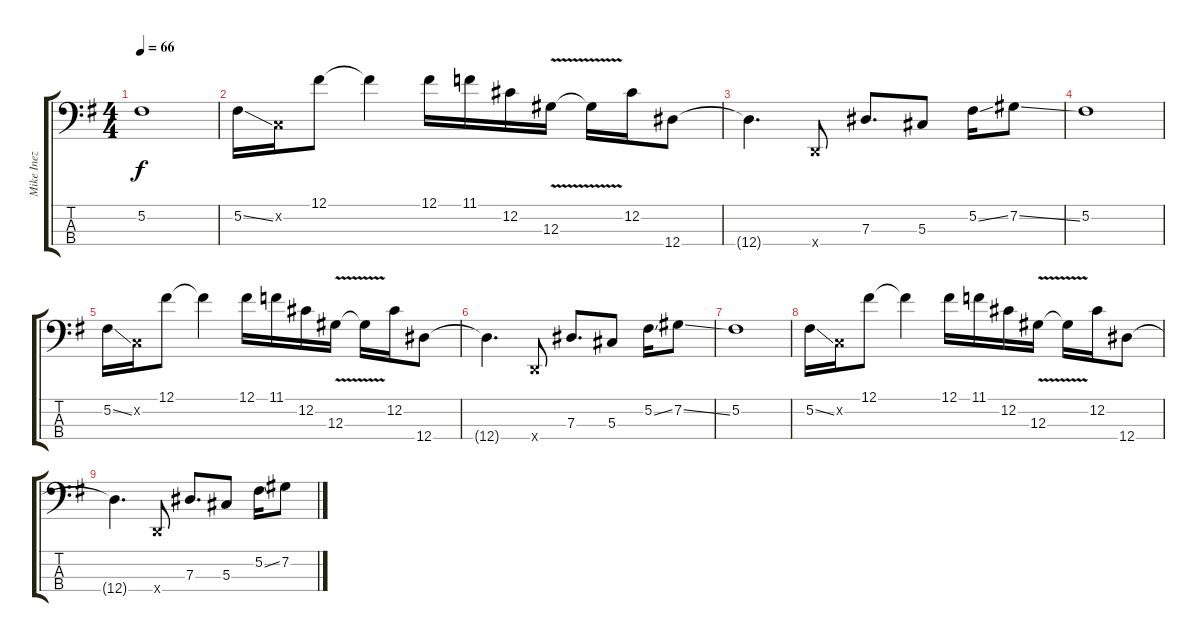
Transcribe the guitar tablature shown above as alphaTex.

\track ("Mike Inez - Bass" "Mike Inez ") {instrument electricbasspick}
\staff {score tabs}
\tuning (Gb2 Db2 Ab1 Eb1) {hide}
\ts (4 4)
\tempo 66
\clef f4
\ks eminor
5.2.1{dy f} |
5.2{ss}.16 -1.2{x}.16 12.1.8 12.1{t}.4 12.1.16 11.1.16 12.2.16 12.3{v}.16 12.3{t}.16 12.2.16 12.4.8 |
12.4{t}.4{d} -1.4{x}.8 7.3.8{d} 5.3.8 5.2{ss}.16 7.2{ss}.8 |
5.2.1 |
5.2{ss}.16 -1.2{x}.16 12.1.8 12.1{t}.4 12.1.16 11.1.16 12.2.16 12.3{v}.16 12.3{t}.16 12.2.16 12.4.8 |
12.4{t}.4{d} -1.4{x}.8 7.3.8{d} 5.3.8 5.2{ss}.16 7.2{ss}.8 |
5.2.1 |
5.2{ss}.16 -1.2{x}.16 12.1.8 12.1{t}.4 12.1.16 11.1.16 12.2.16 12.3{v}.16 12.3{t}.16 12.2.16 12.4.8 |
12.4{t}.4{d} -1.4{x}.8 7.3.8{d} 5.3.8 5.2{ss}.16 7.2.8
